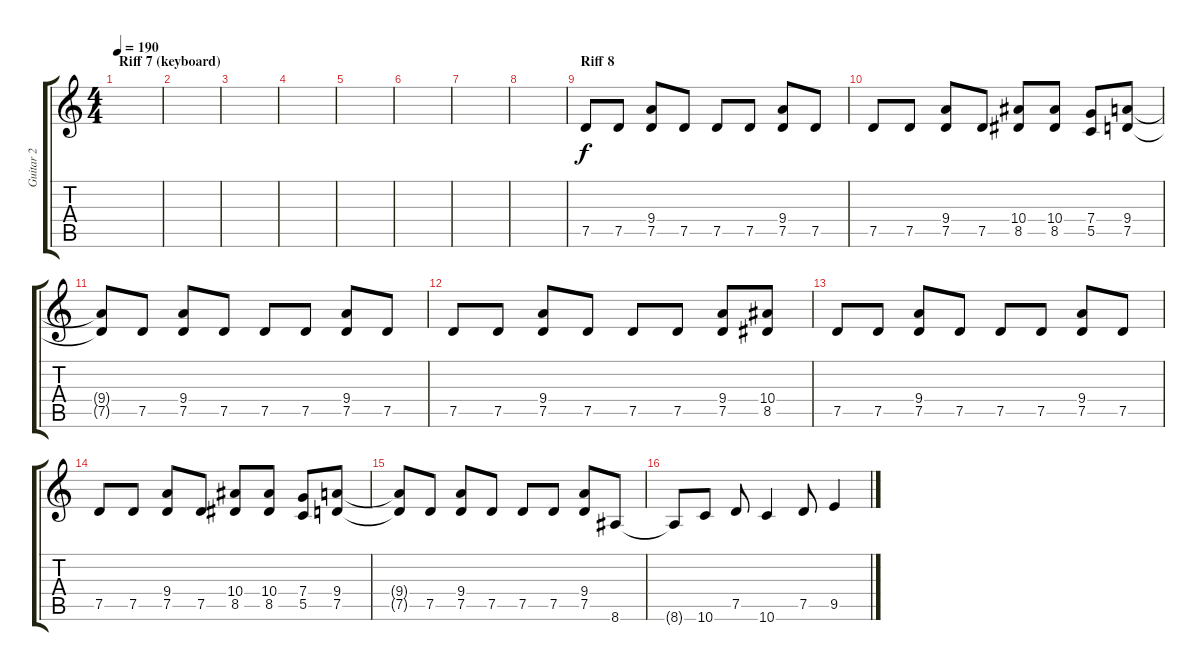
\track ("Guitar 2" "Guitar 2") {instrument overdrivenguitar}
\staff {score tabs}
\tuning (D4 A3 F3 C3 G2 D2) {hide}
\ts (4 4)
\section ("" "Riff 7 (keyboard)")
\tempo 190
\clef g2
\ks c
|
|
|
|
|
|
|
|
\section ("" "Riff 8")
7.5.8{balance 8} 7.5.8 (9.4 7.5).8 7.5.8 7.5.8 7.5.8 (9.4 7.5).8 7.5.8 |
7.5.8 7.5.8 (9.4 7.5).8 7.5.8 (10.4 8.5).8 (10.4 8.5).8 (7.4 5.5).8 (9.4 7.5).8 |
(9.4{t} 7.5{t}).8 7.5.8 (9.4 7.5).8 7.5.8 7.5.8 7.5.8 (9.4 7.5).8 7.5.8 |
7.5.8 7.5.8 (9.4 7.5).8 7.5.8 7.5.8 7.5.8 (9.4 7.5).8 (10.4 8.5).8 |
7.5.8{balance 8} 7.5.8 (9.4 7.5).8 7.5.8 7.5.8 7.5.8 (9.4 7.5).8 7.5.8 |
7.5.8 7.5.8 (9.4 7.5).8 7.5.8 (10.4 8.5).8 (10.4 8.5).8 (7.4 5.5).8 (9.4 7.5).8 |
(9.4{t} 7.5{t}).8 7.5.8 (9.4 7.5).8 7.5.8 7.5.8 7.5.8 (9.4 7.5).8 8.6.8 |
8.6{t}.8 10.6.8 7.5.8 10.6.4 7.5.8 9.5.4
